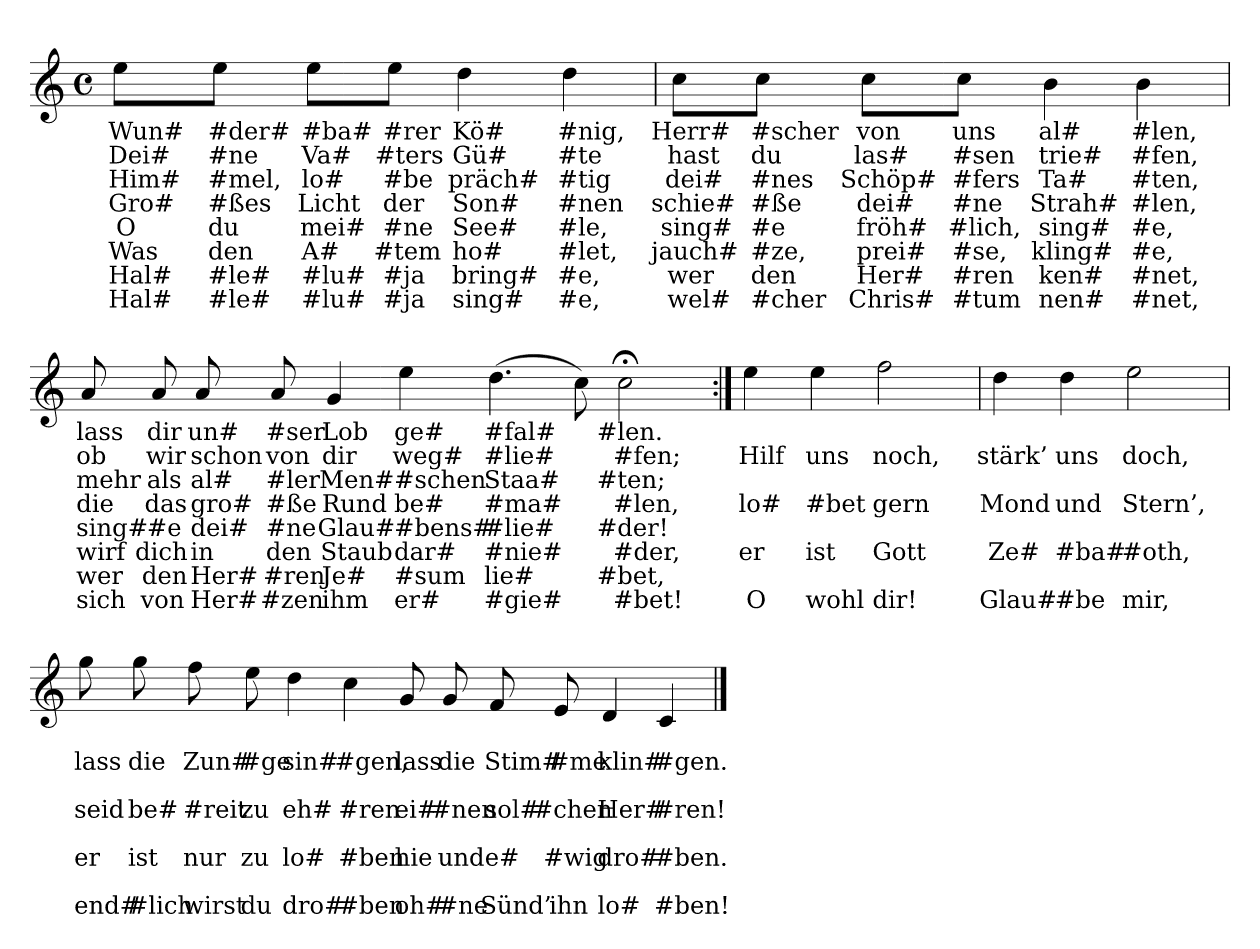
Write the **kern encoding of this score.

**kern	**text	**text	**text	**text	**text	**text	**text	**text
*part1	*part1	*part1	*part1	*part1	*part1	*part1	*part1	*part1
*staff1	*staff1	*staff1	*staff1	*staff1	*staff1	*staff1	*staff1	*staff1
*clefG2	*	*	*	*	*	*	*	*
*M4/4	*	*	*	*	*	*	*	*
*met(c)	*	*	*	*	*	*	*	*
=	=	=	=	=	=	=	=	=
8ee\L	Wun#	Dei#	Him#	Gro#	O	Was	Hal#	Hal#
8ee\J	#der#	#ne	#mel,	#ßes	du	den	#le#	#le#
8ee\L	#ba#	Va#	lo#	Licht	mei#	A#	#lu#	#lu#
8ee\J	#rer	#ters	#be	der	#ne	#tem	#ja	#ja
4dd	Kö#	Gü#	präch#	Son#	See#	ho#	bring#	sing#
4dd	#nig,	#te	#tig	#nen	#le,	#let,	#e,	#e,
=	=	=	=	=	=	=	=	=
8cc\L	Herr#	hast	dei#	schie#	sing#	jauch#	wer	wel#
8cc\J	#scher	du	#nes	#ße	#e	#ze,	den	#cher
8cc\L	von	las#	Schöp#	dei#	fröh#	prei#	Her#	Chris#
8cc\J	uns	#sen	#fers	#ne	#lich,	#se,	#ren	#tum
4b	al#	trie#	Ta#	Strah#	sing#	kling#	ken#	nen#
4b	#len,	#fen,	#ten,	#len,	#e,	#e,	#net,	#net,
=	=	=	=	=	=	=	=	=
8a	lass	ob	mehr	die	sing#	wirf	wer	sich
8a	dir	wir	als	das	#e	dich	den	von
8a	un#	schon	al#	gro#	dei#	in	Her#	Her#
8a	#ser	von	#ler	#ße	#ne	den	#ren	#zen
4g	Lob	dir	Men#	Rund	Glau#	Staub	Je#	ihm
4ee	ge#	weg#	#schen	be#	#bens#	dar#	#sum	er#
(4.dd	#fal#	#lie#	Staa#	#ma#	#lie#	#nie#	lie#	#gie#
8cc)	.	.	.	.	.	.	.	.
2cc;<	#len.	#fen;	#ten;	#len,	#der!	#der,	#bet,	#bet!
=:|!	=:|!	=:|!	=:|!	=:|!	=:|!	=:|!	=:|!	=:|!
4ee	.	Hilf	.	lo#	.	er	.	O
4ee	.	uns	.	#bet	.	ist	.	wohl
2ff	.	noch,	.	gern	.	Gott	.	dir!
=	=	=	=	=	=	=	=	=
4dd	.	stärk’	.	Mond	.	Ze#	.	Glau#
4dd	.	uns	.	und	.	#ba#	.	#be
2ee	.	doch,	.	Stern’,	.	#oth,	.	mir,
=	=	=	=	=	=	=	=	=
8gg	.	lass	.	seid	.	er	.	end#
8gg	.	die	.	be#	.	ist	.	#lich
8ff	.	Zun#	.	#reit	.	nur	.	wirst
8ee	.	#ge	.	zu	.	zu	.	du
4dd	.	sin#	.	eh#	.	lo#	.	dro#
4cc	.	#gen,	.	#ren	.	#ben	.	#ben
8g	.	lass	.	ei#	.	hie	.	oh#
8g	.	die	.	#nen	.	und	.	#ne
8f	.	Stim#	.	sol#	.	e#	.	Sünd’
8e	.	#me	.	#chen	.	#wig	.	ihn
4d	.	klin#	.	Her#	.	dro#	.	lo#
4c	.	#gen.	.	#ren!	.	#ben.	.	#ben!
==	==	==	==	==	==	==	==	==
*-	*-	*-	*-	*-	*-	*-	*-	*-
